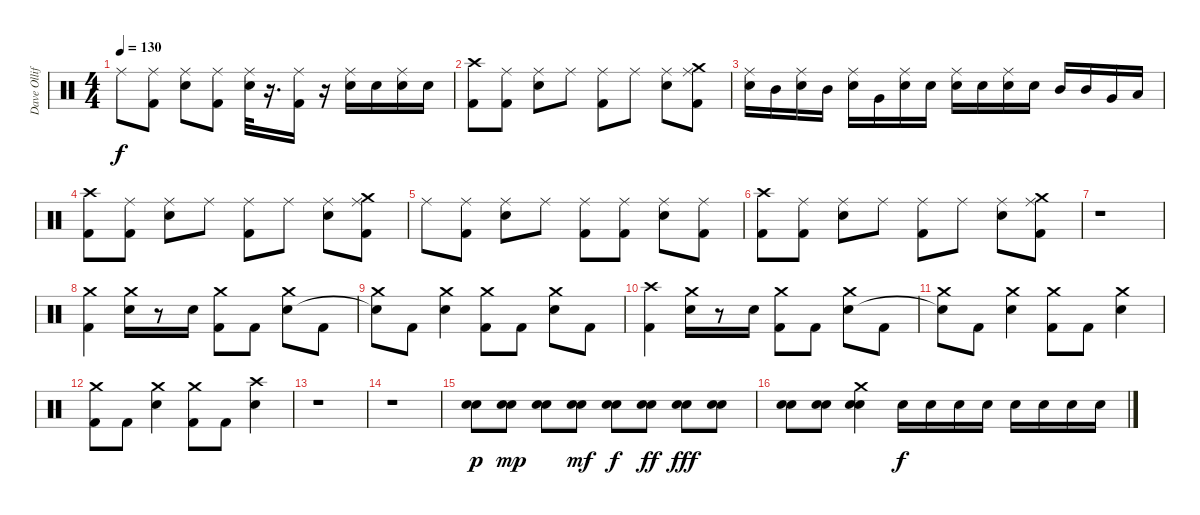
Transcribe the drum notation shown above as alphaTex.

\track ("Dave Olliffe - Batterie" "Dave Ollif") {instrument percussion}
\staff {score}
\articulation defaults
\ts (4 4)
\tempo 130
\clef neutral
\ks c "Ride (middle)".8{dy f}
("Ride (middle)" "Kick (hit) 2").8 ("Ride (middle)" "Electric Snare (hit)").8 ("Ride (middle)" "Kick (hit) 2").8 ("Ride (middle)" "Electric Snare (hit)").32 r.16{d} ("Ride (middle)" "Kick (hit) 2").16 r.16 ("Ride (middle)" "Electric Snare (hit)").16 "Electric Snare (hit)".16 ("Ride (middle)" "Electric Snare (hit)").16 "Electric Snare (hit)".16 |
("Crash high (hit)" "Kick (hit) 2").8 ("Ride (middle)" "Kick (hit) 2").8 ("Ride (middle)" "Electric Snare (hit)").8 "Ride (middle)".8 ("Ride (middle)" "Kick (hit) 2").8 "Ride (middle)".8 ("Ride (middle)" "Electric Snare (hit)").8 ("Crash medium (hit)" "Ride (middle)" "Kick (hit) 2").8 |
("Ride (middle)" "Electric Snare (hit)").16 "Mid Tom (hit)".16 ("Ride (middle)" "Electric Snare (hit)").16 "Mid Tom (hit)".16 ("Ride (middle)" "Electric Snare (hit)").16 "Very Low Tom (hit)".16 ("Ride (middle)" "Electric Snare (hit)").16 "Electric Snare (hit)".16 ("Ride (middle)" "Electric Snare (hit)").16 "Electric Snare (hit)".16 ("Ride (middle)" "Electric Snare (hit)").16 "Electric Snare (hit)".16 "Mid Tom (hit)".16 "Mid Tom (hit)".16 "Very Low Tom (hit)".16 "Low Floor Tom (hit)".16 |
("Crash high (hit)" "Kick (hit) 2").8 ("Ride (middle)" "Kick (hit) 2").8 ("Ride (middle)" "Electric Snare (hit)").8 "Ride (middle)".8 ("Ride (middle)" "Kick (hit) 2").8 "Ride (middle)".8 ("Ride (middle)" "Electric Snare (hit)").8 ("Crash medium (hit)" "Ride (middle)" "Kick (hit) 2").8 |
"Ride (middle)".8 ("Ride (middle)" "Kick (hit) 2").8 ("Ride (middle)" "Electric Snare (hit)").8 "Ride (middle)".8 ("Ride (middle)" "Kick (hit) 2").8 ("Ride (middle)" "Kick (hit) 2").8 ("Ride (middle)" "Electric Snare (hit)").8 ("Ride (middle)" "Kick (hit) 2").8 |
("Crash high (hit)" "Kick (hit) 2").8 ("Ride (middle)" "Kick (hit) 2").8 ("Ride (middle)" "Electric Snare (hit)").8 "Ride (middle)".8 ("Ride (middle)" "Kick (hit) 2").8 "Ride (middle)".8 ("Ride (middle)" "Electric Snare (hit)").8 ("Crash medium (hit)" "Ride (middle)" "Kick (hit) 2").8 |
r.1 |
("Crash medium (hit)" "Kick (hit) 2").4 ("Crash medium (hit)" "Electric Snare (hit)").16 r.8 "Electric Snare (hit)".16 ("Crash medium (hit)" "Kick (hit) 2").8 "Kick (hit) 2".8 ("Crash medium (hit)" "Electric Snare (hit)").8 "Kick (hit) 2".8 |
("Crash medium (hit)" "Snare (hit)"{t}).8 "Kick (hit) 2".8 ("Crash medium (hit)" "Electric Snare (hit)").4 ("Crash medium (hit)" "Kick (hit) 2").8 "Kick (hit) 2".8 ("Crash medium (hit)" "Electric Snare (hit)").8 "Kick (hit) 2".8 |
("Crash high (hit)" "Kick (hit) 2").4 ("Crash medium (hit)" "Electric Snare (hit)").16 r.8 "Electric Snare (hit)".16 ("Crash medium (hit)" "Kick (hit) 2").8 "Kick (hit) 2".8 ("Crash medium (hit)" "Electric Snare (hit)").8 "Kick (hit) 2".8 |
("Crash medium (hit)" "Snare (hit)"{t}).8 "Kick (hit) 2".8 ("Crash medium (hit)" "Electric Snare (hit)").4 ("Crash medium (hit)" "Kick (hit) 2").8 "Kick (hit) 2".8 ("Crash medium (hit)" "Electric Snare (hit)").4 |
("Crash medium (hit)" "Kick (hit) 2").8 "Kick (hit) 2".8 ("Crash medium (hit)" "Electric Snare (hit)").4 ("Crash medium (hit)" "Kick (hit) 2").8 "Kick (hit) 2".8 ("Crash high (hit)" "Electric Snare (hit)").4 |
r.1 |
r.1 |
("Electric Snare (hit)" "Electric Snare (hit)").8{dy p} ("Electric Snare (hit)" "Electric Snare (hit)").8{dy mp} ("Electric Snare (hit)" "Electric Snare (hit)").8 ("Electric Snare (hit)" "Electric Snare (hit)").8{dy mf} ("Electric Snare (hit)" "Electric Snare (hit)").8{dy f} ("Electric Snare (hit)" "Electric Snare (hit)").8{dy ff} ("Electric Snare (hit)" "Electric Snare (hit)").8{dy fff} ("Electric Snare (hit)" "Electric Snare (hit)").8 |
("Electric Snare (hit)" "Electric Snare (hit)").8 ("Electric Snare (hit)" "Electric Snare (hit)").8 ("Crash medium (hit)" "Electric Snare (hit)" "Electric Snare (hit)").4 "Electric Snare (hit)".16{dy f} "Electric Snare (hit)".16 "Electric Snare (hit)".16 "Electric Snare (hit)".16 "Electric Snare (hit)".16 "Electric Snare (hit)".16 "Electric Snare (hit)".16 "Electric Snare (hit)".16
